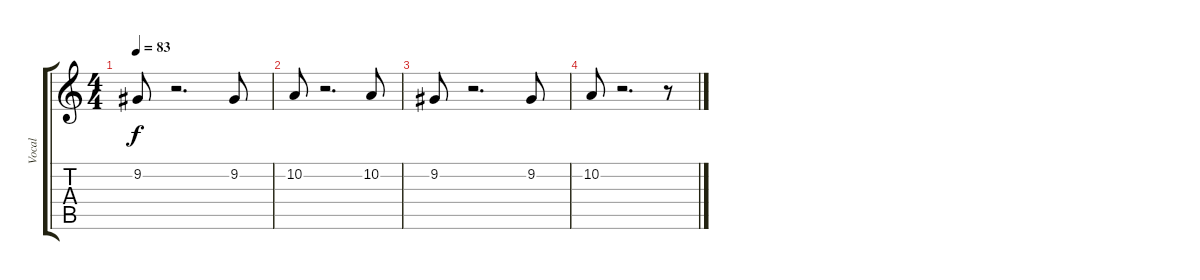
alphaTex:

\track ("Vocal" "Vocal") {instrument lead2sawtooth}
\staff {score tabs}
\tuning (E4 B3 G3 D3 A2 E2) {hide}
\ts (4 4)
\section ("" "")
\tempo 83
\clef g2
\ks c
9.2.8{dy f} r.2{d} 9.2.8 |
10.2.8 r.2{d} 10.2.8 |
9.2.8 r.2{d} 9.2.8 |
10.2.8 r.2{d} r.8
